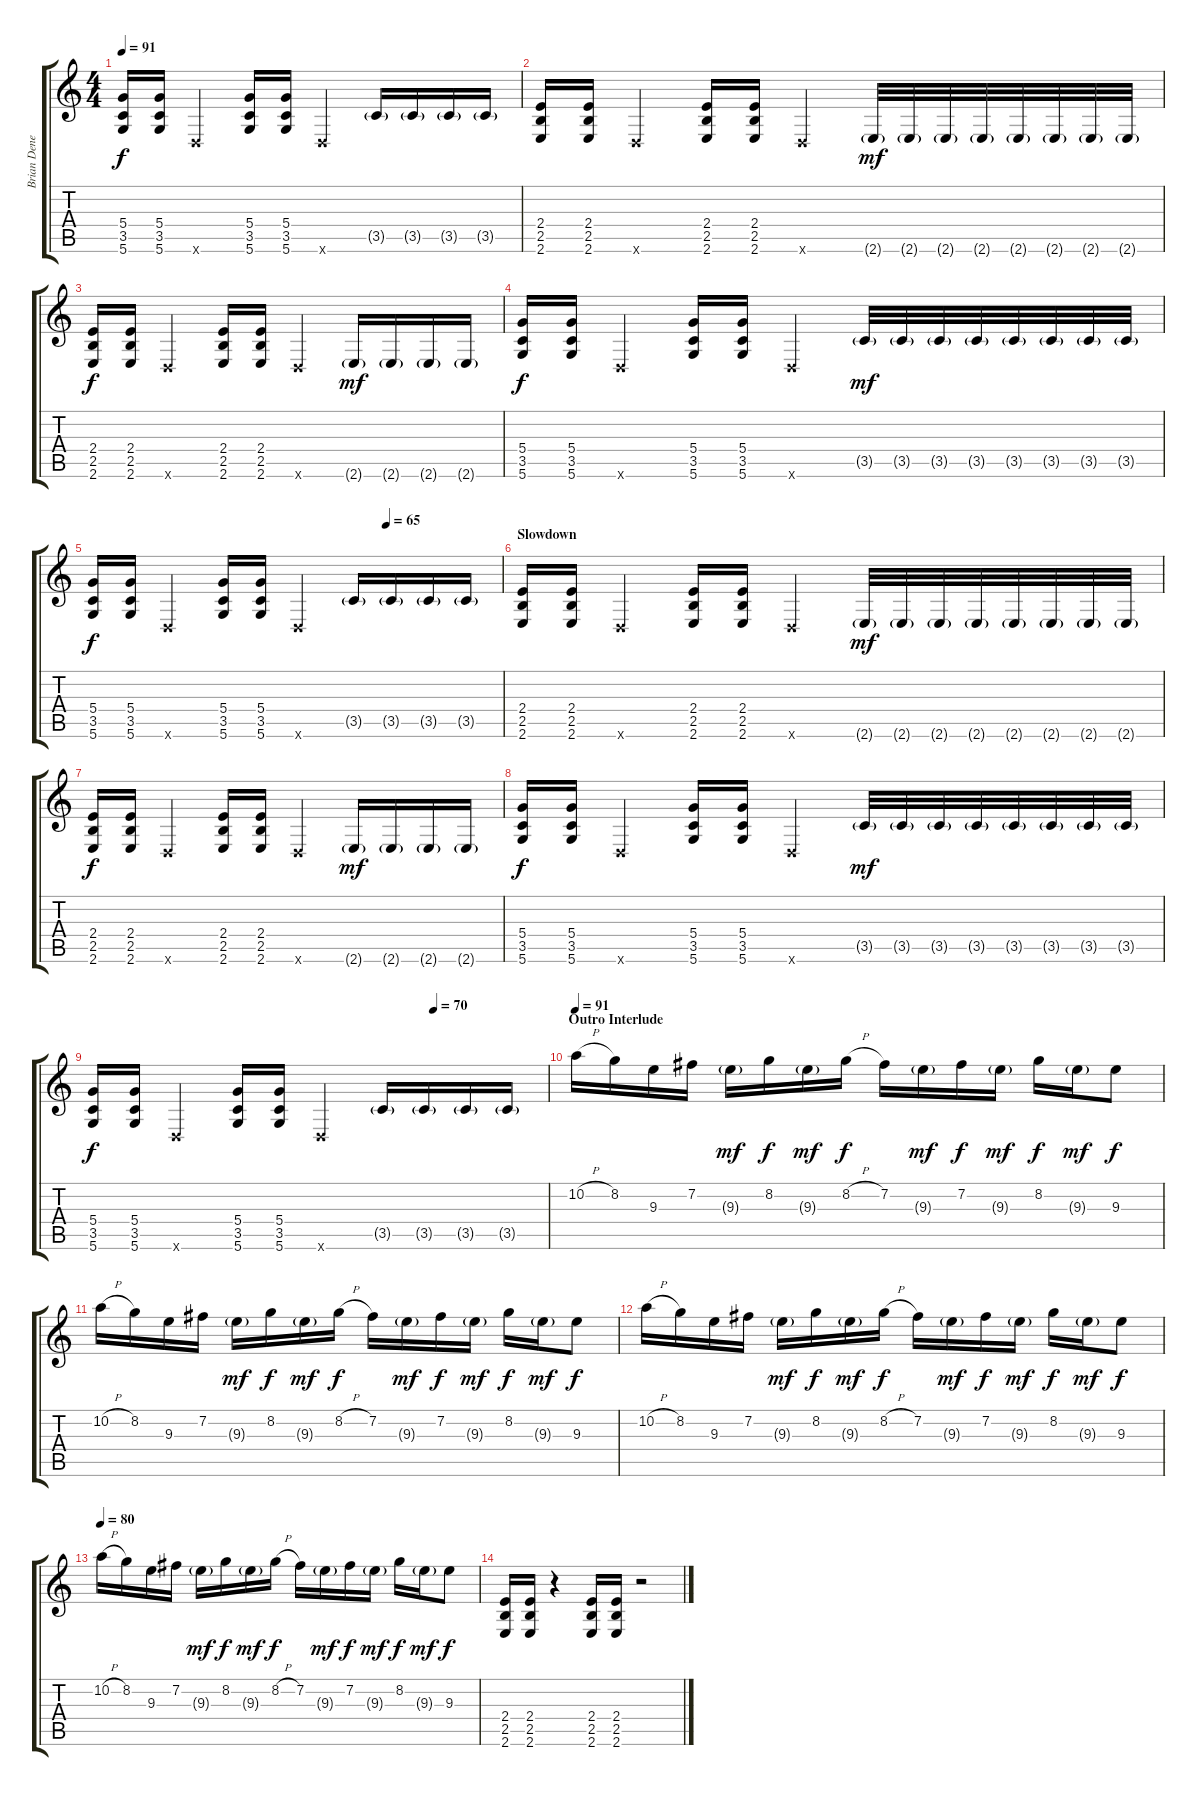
\track ("Brian Deneeve" "Brian Dene") {instrument distortionguitar}
\staff {score tabs}
\tuning (E4 B3 G3 D3 A2 D2) {hide}
\ts (4 4)
\tempo 91
\clef g2
\ks c
(5.4 3.5 5.6).16{dy f} (5.4 3.5 5.6).16 0.6{x}.4 (5.4 3.5 5.6).16 (5.4 3.5 5.6).16 0.6{x}.4 3.5{g}.16 3.5{g}.16 3.5{g}.16 3.5{g}.16 |
(2.4 2.5 2.6).16 (2.4 2.5 2.6).16 0.6{x}.4 (2.4 2.5 2.6).16 (2.4 2.5 2.6).16 0.6{x}.4 2.6{g}.32{dy mf} 2.6{g}.32 2.6{g}.32 2.6{g}.32 2.6{g}.32 2.6{g}.32 2.6{g}.32 2.6{g}.32 |
(2.4 2.5 2.6).16{dy f} (2.4 2.5 2.6).16 0.6{x}.4 (2.4 2.5 2.6).16 (2.4 2.5 2.6).16 0.6{x}.4 2.6{g}.16{dy mf} 2.6{g}.16 2.6{g}.16 2.6{g}.16 |
(5.4 3.5 5.6).16{dy f} (5.4 3.5 5.6).16 0.6{x}.4 (5.4 3.5 5.6).16 (5.4 3.5 5.6).16 0.6{x}.4 3.5{g}.32{dy mf} 3.5{g}.32 3.5{g}.32 3.5{g}.32 3.5{g}.32 3.5{g}.32 3.5{g}.32 3.5{g}.32 |
\tempo (65 0.71875)
(5.4 3.5 5.6).16{dy f} (5.4 3.5 5.6).16 0.6{x}.4 (5.4 3.5 5.6).16 (5.4 3.5 5.6).16 0.6{x}.4 3.5{g}.16 3.5{g}.16 3.5{g}.16 3.5{g}.16 |
\section ("" "Slowdown")
(2.4 2.5 2.6).16 (2.4 2.5 2.6).16 0.6{x}.4 (2.4 2.5 2.6).16 (2.4 2.5 2.6).16 0.6{x}.4 2.6{g}.32{dy mf} 2.6{g}.32 2.6{g}.32 2.6{g}.32 2.6{g}.32 2.6{g}.32 2.6{g}.32 2.6{g}.32 |
(2.4 2.5 2.6).16{dy f} (2.4 2.5 2.6).16 0.6{x}.4 (2.4 2.5 2.6).16 (2.4 2.5 2.6).16 0.6{x}.4 2.6{g}.16{dy mf} 2.6{g}.16 2.6{g}.16 2.6{g}.16 |
(5.4 3.5 5.6).16{dy f} (5.4 3.5 5.6).16 0.6{x}.4 (5.4 3.5 5.6).16 (5.4 3.5 5.6).16 0.6{x}.4 3.5{g}.32{dy mf} 3.5{g}.32 3.5{g}.32 3.5{g}.32 3.5{g}.32 3.5{g}.32 3.5{g}.32 3.5{g}.32 |
\tempo (70 0.75)
(5.4 3.5 5.6).16{dy f} (5.4 3.5 5.6).16 0.6{x}.4 (5.4 3.5 5.6).16 (5.4 3.5 5.6).16 0.6{x}.4 3.5{g}.16 3.5{g}.16 3.5{g}.16 3.5{g}.16 |
\section ("" "Outro Interlude")
\tempo 91
10.2{h}.16 8.2.16 9.3.16 7.2.16 9.3{g}.16{dy mf} 8.2.16{dy f} 9.3{g}.16{dy mf} 8.2{h}.16{dy f} 7.2.16 9.3{g}.16{dy mf} 7.2.16{dy f} 9.3{g}.16{dy mf} 8.2.16{dy f} 9.3{g}.16{dy mf} 9.3.8{dy f} |
10.2{h}.16 8.2.16 9.3.16 7.2.16 9.3{g}.16{dy mf} 8.2.16{dy f} 9.3{g}.16{dy mf} 8.2{h}.16{dy f} 7.2.16 9.3{g}.16{dy mf} 7.2.16{dy f} 9.3{g}.16{dy mf} 8.2.16{dy f} 9.3{g}.16{dy mf} 9.3.8{dy f} |
10.2{h}.16 8.2.16 9.3.16 7.2.16 9.3{g}.16{dy mf} 8.2.16{dy f} 9.3{g}.16{dy mf} 8.2{h}.16{dy f} 7.2.16 9.3{g}.16{dy mf} 7.2.16{dy f} 9.3{g}.16{dy mf} 8.2.16{dy f} 9.3{g}.16{dy mf} 9.3.8{dy f} |
\tempo 80
10.2{h}.16 8.2.16 9.3.16 7.2.16 9.3{g}.16{dy mf} 8.2.16{dy f} 9.3{g}.16{dy mf} 8.2{h}.16{dy f} 7.2.16 9.3{g}.16{dy mf} 7.2.16{dy f} 9.3{g}.16{dy mf} 8.2.16{dy f} 9.3{g}.16{dy mf} 9.3.8{dy f} |
(2.4 2.5 2.6).16 (2.4 2.5 2.6).16 r.4 (2.4 2.5 2.6).16 (2.4 2.5 2.6).16 r.2
